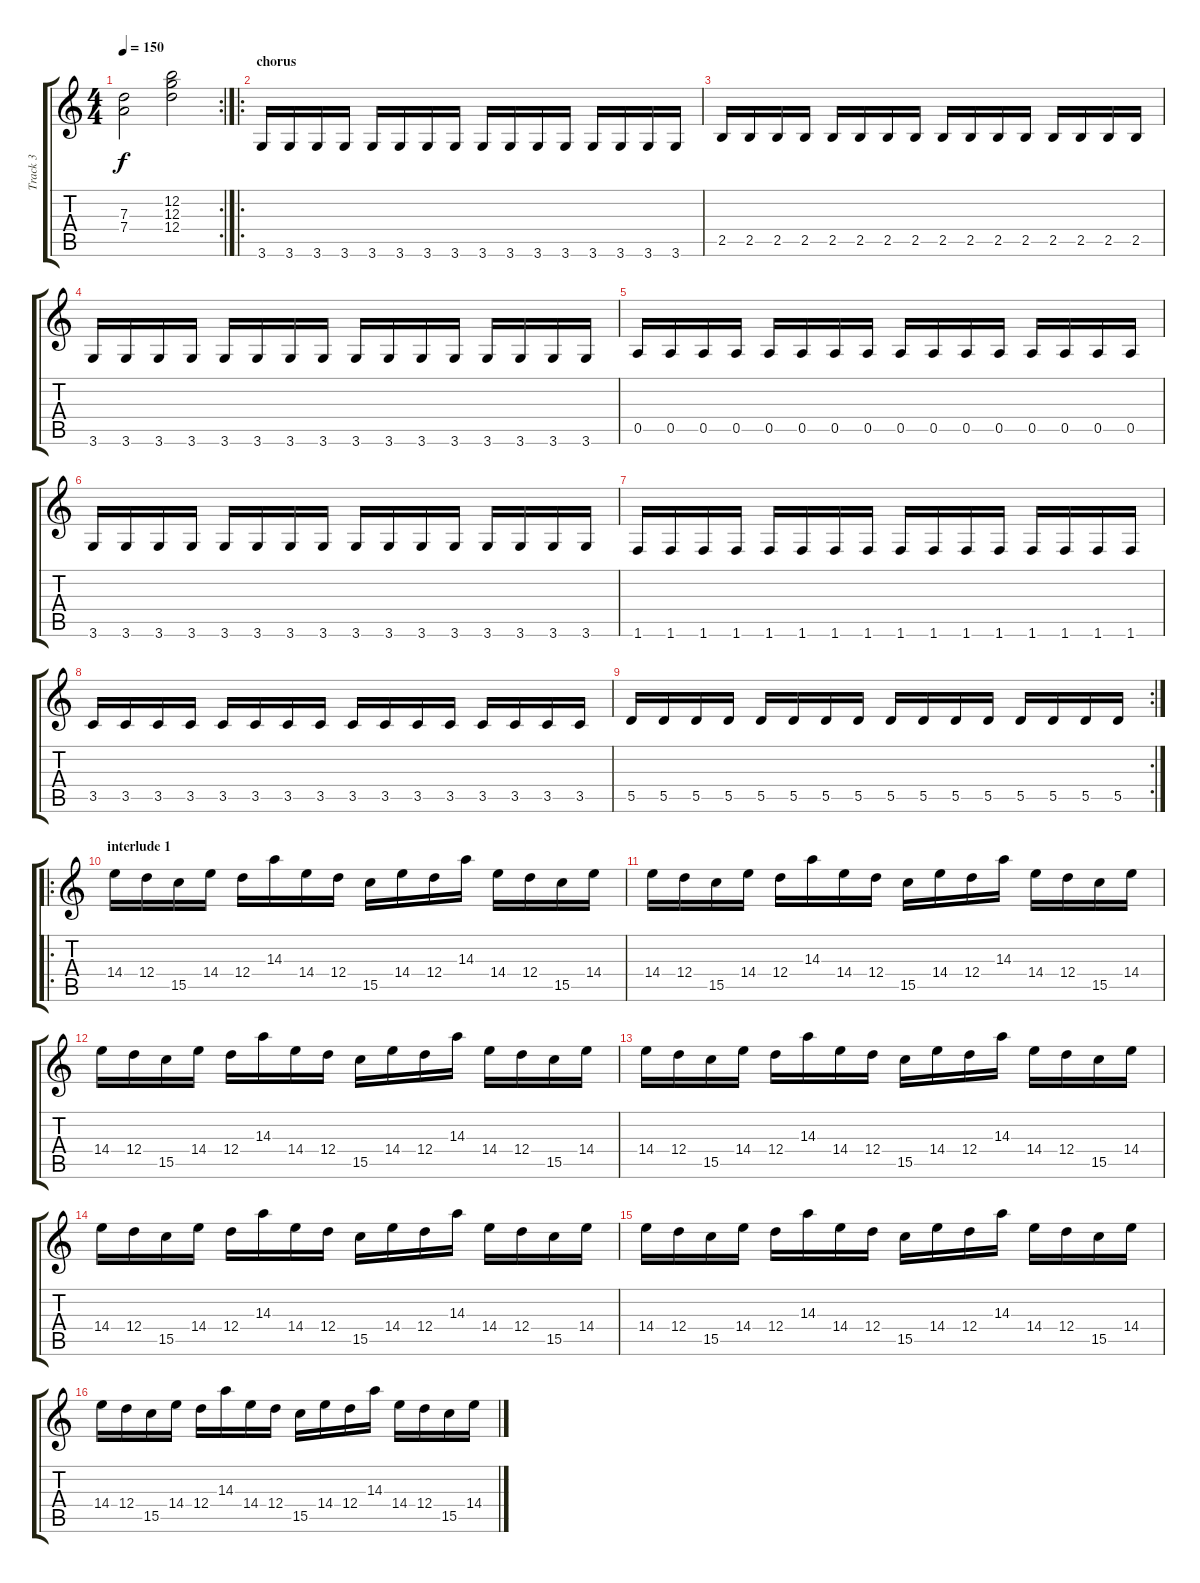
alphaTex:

\track ("Track 3" "Track 3") {instrument distortionguitar}
\staff {score tabs}
\tuning (E4 B3 G3 D3 A2 E2) {hide}
\rc 2
\ts (4 4)
\tempo 150
\clef g2
\ks c
(7.3 7.4).2{dy f} (12.2 12.3 12.4).2 |
\ro
\section ("" "chorus")
3.6.16 3.6.16 3.6.16 3.6.16 3.6.16 3.6.16 3.6.16 3.6.16 3.6.16 3.6.16 3.6.16 3.6.16 3.6.16 3.6.16 3.6.16 3.6.16 |
2.5.16 2.5.16 2.5.16 2.5.16 2.5.16 2.5.16 2.5.16 2.5.16 2.5.16 2.5.16 2.5.16 2.5.16 2.5.16 2.5.16 2.5.16 2.5.16 |
3.6.16 3.6.16 3.6.16 3.6.16 3.6.16 3.6.16 3.6.16 3.6.16 3.6.16 3.6.16 3.6.16 3.6.16 3.6.16 3.6.16 3.6.16 3.6.16 |
0.5.16 0.5.16 0.5.16 0.5.16 0.5.16 0.5.16 0.5.16 0.5.16 0.5.16 0.5.16 0.5.16 0.5.16 0.5.16 0.5.16 0.5.16 0.5.16 |
3.6.16 3.6.16 3.6.16 3.6.16 3.6.16 3.6.16 3.6.16 3.6.16 3.6.16 3.6.16 3.6.16 3.6.16 3.6.16 3.6.16 3.6.16 3.6.16 |
1.6.16 1.6.16 1.6.16 1.6.16 1.6.16 1.6.16 1.6.16 1.6.16 1.6.16 1.6.16 1.6.16 1.6.16 1.6.16 1.6.16 1.6.16 1.6.16 |
3.5.16 3.5.16 3.5.16 3.5.16 3.5.16 3.5.16 3.5.16 3.5.16 3.5.16 3.5.16 3.5.16 3.5.16 3.5.16 3.5.16 3.5.16 3.5.16 |
\rc 2
5.5.16 5.5.16 5.5.16 5.5.16 5.5.16 5.5.16 5.5.16 5.5.16 5.5.16 5.5.16 5.5.16 5.5.16 5.5.16 5.5.16 5.5.16 5.5.16 |
\ro
\section ("" "interlude 1")
14.4.16 12.4.16 15.5.16 14.4.16 12.4.16 14.3.16 14.4.16 12.4.16 15.5.16 14.4.16 12.4.16 14.3.16 14.4.16 12.4.16 15.5.16 14.4.16 |
14.4.16 12.4.16 15.5.16 14.4.16 12.4.16 14.3.16 14.4.16 12.4.16 15.5.16 14.4.16 12.4.16 14.3.16 14.4.16 12.4.16 15.5.16 14.4.16 |
14.4.16 12.4.16 15.5.16 14.4.16 12.4.16 14.3.16 14.4.16 12.4.16 15.5.16 14.4.16 12.4.16 14.3.16 14.4.16 12.4.16 15.5.16 14.4.16 |
14.4.16 12.4.16 15.5.16 14.4.16 12.4.16 14.3.16 14.4.16 12.4.16 15.5.16 14.4.16 12.4.16 14.3.16 14.4.16 12.4.16 15.5.16 14.4.16 |
14.4.16 12.4.16 15.5.16 14.4.16 12.4.16 14.3.16 14.4.16 12.4.16 15.5.16 14.4.16 12.4.16 14.3.16 14.4.16 12.4.16 15.5.16 14.4.16 |
14.4.16 12.4.16 15.5.16 14.4.16 12.4.16 14.3.16 14.4.16 12.4.16 15.5.16 14.4.16 12.4.16 14.3.16 14.4.16 12.4.16 15.5.16 14.4.16 |
14.4.16 12.4.16 15.5.16 14.4.16 12.4.16 14.3.16 14.4.16 12.4.16 15.5.16 14.4.16 12.4.16 14.3.16 14.4.16 12.4.16 15.5.16 14.4.16
